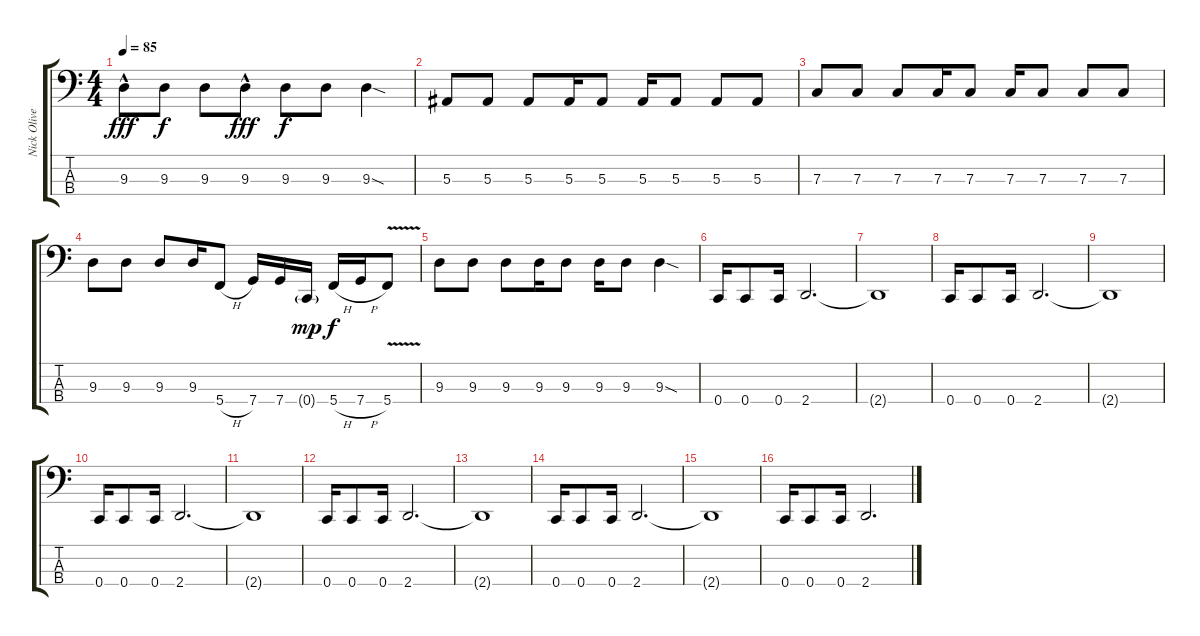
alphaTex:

\track ("Nick Oliveri" "Nick Olive") {instrument electricbassfinger}
\staff {score tabs}
\tuning (Eb2 Bb1 F1 C1) {hide}
\ts (4 4)
\tempo 85
\clef f4
\ks c
9.3{hac}.8{dy fff} 9.3.8{dy f} 9.3.8 9.3{hac}.8{dy fff} 9.3.8{dy f} 9.3.8 9.3{sod}.4 |
5.3.8 5.3.8 5.3.8 5.3.16 5.3.8 5.3.16 5.3.8 5.3.8 5.3.8 |
7.3.8 7.3.8 7.3.8 7.3.16 7.3.8 7.3.16 7.3.8 7.3.8 7.3.8 |
9.3.8 9.3.8 9.3.8 9.3.16 5.4{h}.8 7.4.16 7.4.16 0.4{g}.16{dy mp} 5.4{h}.16{dy f} 7.4{h}.16 5.4{v}.8 |
9.3.8 9.3.8 9.3.8 9.3.16 9.3.8 9.3.16 9.3.8 9.3{sod}.4 |
0.4.16 0.4.8 0.4.16 2.4.2{d} |
2.4{t}.1 |
0.4.16 0.4.8 0.4.16 2.4.2{d} |
2.4{t}.1 |
0.4.16 0.4.8 0.4.16 2.4.2{d} |
2.4{t}.1 |
0.4.16 0.4.8 0.4.16 2.4.2{d} |
2.4{t}.1 |
0.4.16 0.4.8 0.4.16 2.4.2{d} |
2.4{t}.1 |
0.4.16 0.4.8 0.4.16 2.4.2{d}
